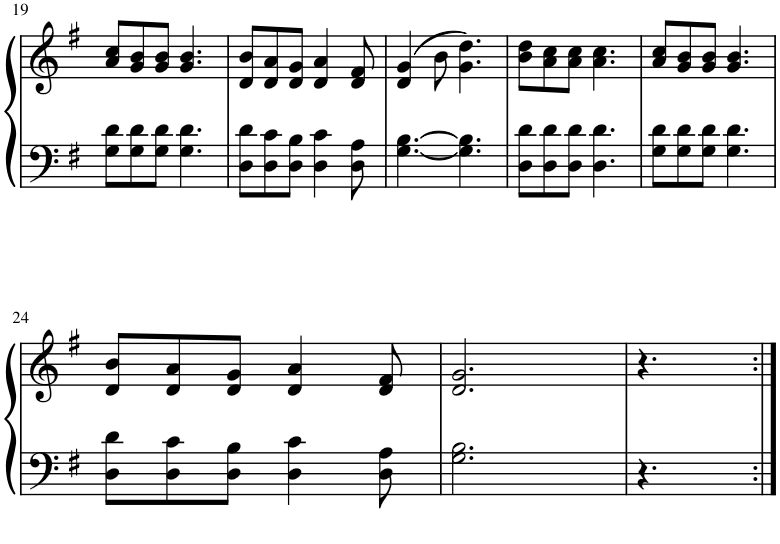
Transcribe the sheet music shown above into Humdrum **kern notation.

**kern	**kern
*part1	*part1
*staff2	*staff1
*I"Piano	*
*I'Pno.	*
!!LO:PB:g=z
*clefF4	*clefG2
*k[f#]	*k[f#]
*M6/8	*M6/8
=19	=19
8G\ 8d\L	8a/ 8cc/L
8G\ 8d\	8g/ 8b/
8G\ 8d\J	8g/ 8b/J
4.G\ 4.d\	4.g/ 4.b/
=20	=20
8D\ 8d\L	8d/ 8b/L
8D\ 8c\	8d/ 8a/
8D\ 8B\J	8d/ 8g/J
4D\ 4c\	4d/ 4a/
8D\ 8A\	8d/ 8f#/
=21	=21
[4.G\ [4.B\	(4d/ 4g/
.	8b\
4.G\] 4.B\]	4.g\ 4.dd\)
=22	=22
8D\ 8d\L	8b\ 8dd\L
8D\ 8d\	8a\ 8cc\
8D\ 8d\J	8a\ 8cc\J
4.D\ 4.d\	4.a\ 4.cc\
=23	=23
8G\ 8d\L	8a/ 8cc/L
8G\ 8d\	8g/ 8b/
8G\ 8d\J	8g/ 8b/J
4.G\ 4.d\	4.g/ 4.b/
!!LO:LB:g=z
=24	=24
8D\ 8d\L	8d/ 8b/L
8D\ 8c\	8d/ 8a/
8D\ 8B\J	8d/ 8g/J
4D\ 4c\	4d/ 4a/
8D\ 8A\	8d/ 8f#/
=25	=25
2.G\ 2.B\	2.d/ 2.g/
=26	=26
4.r	4.r
=:|!	=:|!
*-	*-
